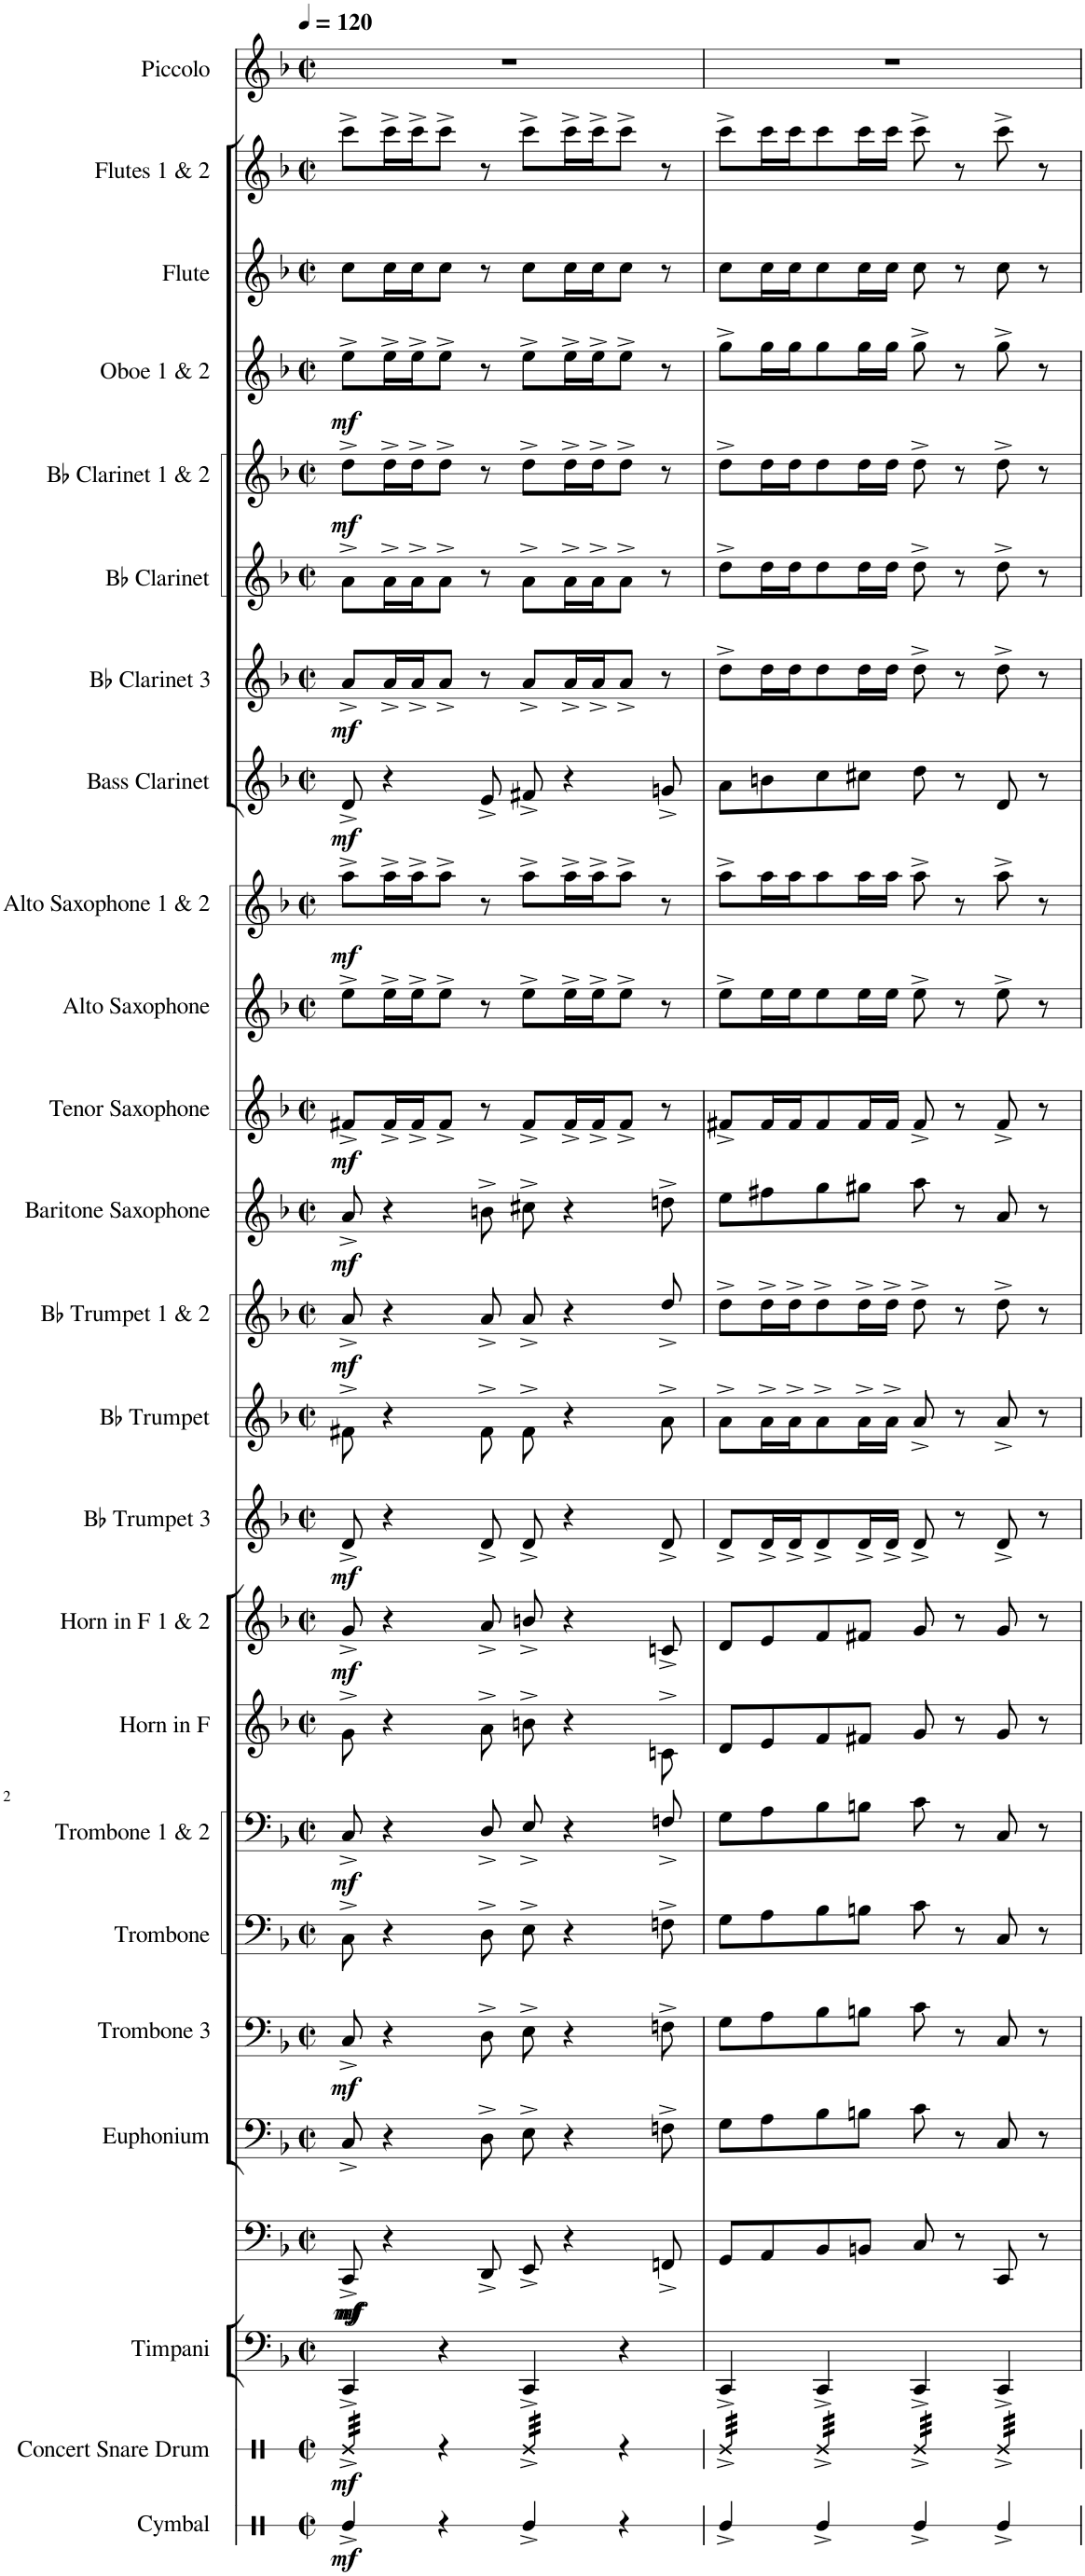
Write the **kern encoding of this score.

**kern	**dynam	**kern	**dynam	**kern	**kern	**dynam	**kern	**kern	**dynam	**kern	**kern	**dynam	**kern	**kern	**dynam	**kern	**dynam	**kern	**kern	**dynam	**kern	**dynam	**kern	**dynam	**kern	**kern	**dynam	**kern	**dynam	**kern	**dynam	**kern	**kern	**dynam	**kern	**dynam	**kern	**kern	**kern
*part25	*part25	*part24	*part24	*part23	*part22	*part22	*part21	*part20	*part20	*part19	*part18	*part18	*part17	*part16	*part16	*part15	*part15	*part14	*part13	*part13	*part12	*part12	*part11	*part11	*part10	*part9	*part9	*part8	*part8	*part7	*part7	*part6	*part5	*part5	*part4	*part4	*part3	*part2	*part1
*staff25	*staff25	*staff24	*staff24	*staff23	*staff22	*staff22	*staff21	*staff20	*staff20	*staff19	*staff18	*staff18	*staff17	*staff16	*staff16	*staff15	*staff15	*staff14	*staff13	*staff13	*staff12	*staff12	*staff11	*staff11	*staff10	*staff9	*staff9	*staff8	*staff8	*staff7	*staff7	*staff6	*staff5	*staff5	*staff4	*staff4	*staff3	*staff2	*staff1
*I"Cymbal	*	*I"Concert Snare Drum	*	*I"Timpani	*I"Tuba	*	*I"Euphonium	*I"Trombone 3	*	*I"Trombone	*I"Trombone 1 &amp; 2	*	*I"Horn in F	*I"Horn in F 1 &amp; 2	*	*I"Bb Trumpet 3	*	*I"Bb Trumpet	*I"Bb Trumpet 1 &amp; 2	*	*I"Baritone Saxophone	*	*I"Tenor Saxophone	*	*I"Alto Saxophone	*I"Alto Saxophone 1 &amp; 2	*	*I"Bass Clarinet	*	*I"Bb Clarinet 3	*	*I"Bb Clarinet	*I"Bb Clarinet 1 &amp; 2	*	*I"Oboe 1 &amp; 2	*	*I"Flute	*I"Flutes 1 &amp; 2	*I"Piccolo
*I'Cym.	*	*I'Con. Sn.	*	*I'Timp.	*I'Tba.	*	*I'Euph.	*	*	*I'Tbn.	*I'Tbn. 1	*	*	*	*	*I'Bb Tpt. 2	*	*I'Bb Tpt.	*I'Bb Tpt. 1	*	*I'Bar. Sax.	*	*I'T. Sax.	*	*I'A. Sax.	*I'A. Sax.	*	*I'B. Cl.	*	*I'Bb Cl. 2	*	*I'Bb Cl.	*I'Bb Cl. 1	*	*I'Ob.	*	*I'Fl.	*I'Fl.	*I'Picc.
*stria1	*	*stria1	*	*	*	*	*	*	*	*	*	*	*	*	*	*	*	*	*	*	*	*	*	*	*	*	*	*	*	*	*	*	*	*	*	*	*	*	*
*clefX	*	*clefX	*	*clefF4	*clefF4	*	*clefF4	*clefF4	*	*clefF4	*clefF4	*	*clefG2	*clefG2	*	*clefG2	*	*clefG2	*clefG2	*	*clefG2	*	*clefG2	*	*clefG2	*clefG2	*	*clefG2	*	*clefG2	*	*clefG2	*clefG2	*	*clefG2	*	*clefG2	*clefG2	*clefG2
*	*	*	*	*	*	*	*	*	*	*	*	*	*Trd4c7	*Trd4c7	*	*Trd1c2	*	*Trd1c2	*Trd1c2	*	*Trd12c21	*	*Trd8c14	*	*Trd5c9	*Trd5c9	*	*Trd8c14	*	*Trd1c2	*	*Trd1c2	*Trd1c2	*	*	*	*	*	*Trd-7c-12
*k[]	*	*k[]	*	*k[b-]	*k[b-]	*	*k[b-]	*k[b-]	*	*k[b-]	*k[b-]	*	*k[b-]	*k[b-]	*	*k[b-]	*	*k[b-]	*k[b-]	*	*k[b-]	*	*k[b-]	*	*k[b-]	*k[b-]	*	*k[b-]	*	*k[b-]	*	*k[b-]	*k[b-]	*	*k[b-]	*	*k[b-]	*k[b-]	*k[b-]
*M2/2	*	*M2/2	*	*M2/2	*M2/2	*	*M2/2	*M2/2	*	*M2/2	*M2/2	*	*M2/2	*M2/2	*	*M2/2	*	*M2/2	*M2/2	*	*M2/2	*	*M2/2	*	*M2/2	*M2/2	*	*M2/2	*	*M2/2	*	*M2/2	*M2/2	*	*M2/2	*	*M2/2	*M2/2	*M2/2
*met(c|)	*	*met(c|)	*	*met(c|)	*met(c|)	*	*met(c|)	*met(c|)	*	*met(c|)	*met(c|)	*	*met(c|)	*met(c|)	*	*met(c|)	*	*met(c|)	*met(c|)	*	*met(c|)	*	*met(c|)	*	*met(c|)	*met(c|)	*	*met(c|)	*	*met(c|)	*	*met(c|)	*met(c|)	*	*met(c|)	*	*met(c|)	*met(c|)	*met(c|)
*MM120	*	*MM120	*	*MM120	*MM120	*	*MM120	*MM120	*	*MM120	*MM120	*	*MM120	*MM120	*	*MM120	*	*MM120	*MM120	*	*MM120	*	*MM120	*	*MM120	*MM120	*	*MM120	*	*MM120	*	*MM120	*MM120	*	*MM120	*	*MM120	*MM120	*MM120
=1	=1	=1	=1	=1	=1	=1	=1	=1	=1	=1	=1	=1	=1	=1	=1	=1	=1	=1	=1	=1	=1	=1	=1	=1	=1	=1	=1	=1	=1	=1	=1	=1	=1	=1	=1	=1	=1	=1	=1
!	!LO:DY:b	!	!LO:DY:b	!	!	!LO:DY:b	!	!	!	!	!	!	!	!	!	!	!	!	!	!	!	!	!	!	!	!	!	!	!	!	!	!	!	!	!	!	!	!	!
!	!	!	!	!	!	!LO:DY:n=1:b	!	!	!LO:DY:b	!	!	!LO:DY:b	!	!	!LO:DY:b	!	!LO:DY:b	!	!	!LO:DY:b	!	!LO:DY:b	!	!LO:DY:b	!	!	!LO:DY:b	!	!LO:DY:b	!	!LO:DY:b	!	!	!LO:DY:b	!	!LO:DY:b	!	!	!
*	*	*tremolo	*	*	*	*	*	*	*	*	*	*	*	*	*	*	*	*	*	*	*	*	*	*	*	*	*	*	*	*	*	*	*	*	*	*	*	*	*
4Re^/	mf	32Re^/LLL	mf	4CC^/	8CC^/	mf mf	8C^/	8C^/	mf	8C^\	8C^/	mf	8g^\	8g^/	mf	8d^/	mf	8f#X^\	8a^/	mf	8a^/	mf	8f#X^/L	mf	8ee^\L	8aa^\L	mf	8d^/	mf	8a^/L	mf	8a^\L	8dd^\L	mf	8ee^\L	mf	8cc\L	8ccc^\L	1r
.	.	32Re^/	.	.	.	.	.	.	.	.	.	.	.	.	.	.	.	.	.	.	.	.	.	.	.	.	.	.	.	.	.	.	.	.	.	.	.	.	.
.	.	32Re^/	.	.	.	.	.	.	.	.	.	.	.	.	.	.	.	.	.	.	.	.	.	.	.	.	.	.	.	.	.	.	.	.	.	.	.	.	.
.	.	32Re^/	.	.	.	.	.	.	.	.	.	.	.	.	.	.	.	.	.	.	.	.	.	.	.	.	.	.	.	.	.	.	.	.	.	.	.	.	.
.	.	32Re^/	.	.	4r	.	4r	4r	.	4r	4r	.	4r	4r	.	4r	.	4r	4r	.	4r	.	16f#^/L	.	16ee^\L	16aa^\L	.	4r	.	16a^/L	.	16a^\L	16dd^\L	.	16ee^\L	.	16cc\L	16ccc^\L	.
.	.	32Re^/	.	.	.	.	.	.	.	.	.	.	.	.	.	.	.	.	.	.	.	.	.	.	.	.	.	.	.	.	.	.	.	.	.	.	.	.	.
.	.	32Re^/	.	.	.	.	.	.	.	.	.	.	.	.	.	.	.	.	.	.	.	.	16f#^/J	.	16ee^\J	16aa^\J	.	.	.	16a^/J	.	16a^\J	16dd^\J	.	16ee^\J	.	16cc\J	16ccc^\J	.
.	.	32Re^/JJJ	.	.	.	.	.	.	.	.	.	.	.	.	.	.	.	.	.	.	.	.	.	.	.	.	.	.	.	.	.	.	.	.	.	.	.	.	.
4r	.	4r	.	4r	.	.	.	.	.	.	.	.	.	.	.	.	.	.	.	.	.	.	8f#^/J	.	8ee^\J	8aa^\J	.	.	.	8a^/J	.	8a^\J	8dd^\J	.	8ee^\J	.	8cc\J	8ccc^\J	.
.	.	.	.	.	8DD^/	.	8D^\	8D^\	.	8D^\	8D^/	.	8a^\	8a^/	.	8d^/	.	8f#^\	8a^/	.	8bn^\	.	8r	.	8r	8r	.	8e^/	.	8r	.	8r	8r	.	8r	.	8r	8r	.
4Re^/	.	32Re^/LLL	.	4CC^/	8EE^/	.	8E^\	8E^\	.	8E^\	8E^/	.	8bn^\	8bn^/	.	8d^/	.	8f#^\	8a^/	.	8cc#X^\	.	8f#^/L	.	8ee^\L	8aa^\L	.	8f#X^/	.	8a^/L	.	8a^\L	8dd^\L	.	8ee^\L	.	8cc\L	8ccc^\L	.
.	.	32Re^/	.	.	.	.	.	.	.	.	.	.	.	.	.	.	.	.	.	.	.	.	.	.	.	.	.	.	.	.	.	.	.	.	.	.	.	.	.
.	.	32Re^/	.	.	.	.	.	.	.	.	.	.	.	.	.	.	.	.	.	.	.	.	.	.	.	.	.	.	.	.	.	.	.	.	.	.	.	.	.
.	.	32Re^/	.	.	.	.	.	.	.	.	.	.	.	.	.	.	.	.	.	.	.	.	.	.	.	.	.	.	.	.	.	.	.	.	.	.	.	.	.
.	.	32Re^/	.	.	4r	.	4r	4r	.	4r	4r	.	4r	4r	.	4r	.	4r	4r	.	4r	.	16f#^/L	.	16ee^\L	16aa^\L	.	4r	.	16a^/L	.	16a^\L	16dd^\L	.	16ee^\L	.	16cc\L	16ccc^\L	.
.	.	32Re^/	.	.	.	.	.	.	.	.	.	.	.	.	.	.	.	.	.	.	.	.	.	.	.	.	.	.	.	.	.	.	.	.	.	.	.	.	.
.	.	32Re^/	.	.	.	.	.	.	.	.	.	.	.	.	.	.	.	.	.	.	.	.	16f#^/J	.	16ee^\J	16aa^\J	.	.	.	16a^/J	.	16a^\J	16dd^\J	.	16ee^\J	.	16cc\J	16ccc^\J	.
.	.	32Re^/JJJ	.	.	.	.	.	.	.	.	.	.	.	.	.	.	.	.	.	.	.	.	.	.	.	.	.	.	.	.	.	.	.	.	.	.	.	.	.
4r	.	4r	.	4r	.	.	.	.	.	.	.	.	.	.	.	.	.	.	.	.	.	.	8f#^/J	.	8ee^\J	8aa^\J	.	.	.	8a^/J	.	8a^\J	8dd^\J	.	8ee^\J	.	8cc\J	8ccc^\J	.
.	.	.	.	.	8FFn^/	.	8Fn^\	8Fn^\	.	8Fn^\	8Fn^/	.	8cn^\	8cn^/	.	8d^/	.	8a^\	8dd^/	.	8ddn^\	.	8r	.	8r	8r	.	8gn^/	.	8r	.	8r	8r	.	8r	.	8r	8r	.
=2	=2	=2	=2	=2	=2	=2	=2	=2	=2	=2	=2	=2	=2	=2	=2	=2	=2	=2	=2	=2	=2	=2	=2	=2	=2	=2	=2	=2	=2	=2	=2	=2	=2	=2	=2	=2	=2	=2	=2
4Re^/	.	32Re^/LLL	.	4CC^/	8GG/L	.	8G\L	8G\L	.	8G\L	8G\L	.	8d/L	8d/L	.	8d^/L	.	8a^\L	8dd^\L	.	8ee\L	.	8f#X^/L	.	8ee^\L	8aa^\L	.	8a\L	.	8dd^\L	.	8dd^\L	8dd^\L	.	8gg^\L	.	8cc\L	8ccc^\L	1r
.	.	32Re^/	.	.	.	.	.	.	.	.	.	.	.	.	.	.	.	.	.	.	.	.	.	.	.	.	.	.	.	.	.	.	.	.	.	.	.	.	.
.	.	32Re^/	.	.	.	.	.	.	.	.	.	.	.	.	.	.	.	.	.	.	.	.	.	.	.	.	.	.	.	.	.	.	.	.	.	.	.	.	.
.	.	32Re^/	.	.	.	.	.	.	.	.	.	.	.	.	.	.	.	.	.	.	.	.	.	.	.	.	.	.	.	.	.	.	.	.	.	.	.	.	.
.	.	32Re^/	.	.	8AA/	.	8A\	8A\	.	8A\	8A\	.	8e/	8e/	.	16d^/L	.	16a^\L	16dd^\L	.	8ff#X\	.	16f#/L	.	16ee\L	16aa\L	.	8bn\	.	16dd\L	.	16dd\L	16dd\L	.	16gg\L	.	16cc\L	16ccc\L	.
.	.	32Re^/	.	.	.	.	.	.	.	.	.	.	.	.	.	.	.	.	.	.	.	.	.	.	.	.	.	.	.	.	.	.	.	.	.	.	.	.	.
.	.	32Re^/	.	.	.	.	.	.	.	.	.	.	.	.	.	16d^/J	.	16a^\J	16dd^\J	.	.	.	16f#/J	.	16ee\J	16aa\J	.	.	.	16dd\J	.	16dd\J	16dd\J	.	16gg\J	.	16cc\J	16ccc\J	.
.	.	32Re^/JJJ	.	.	.	.	.	.	.	.	.	.	.	.	.	.	.	.	.	.	.	.	.	.	.	.	.	.	.	.	.	.	.	.	.	.	.	.	.
4Re^/	.	32Re^/LLL	.	4CC^/	8BB-/	.	8B-\	8B-\	.	8B-\	8B-\	.	8f/	8f/	.	8d^/	.	8a^\	8dd^\	.	8gg\	.	8f#/	.	8ee\	8aa\	.	8cc\	.	8dd\	.	8dd\	8dd\	.	8gg\	.	8cc\	8ccc\	.
.	.	32Re^/	.	.	.	.	.	.	.	.	.	.	.	.	.	.	.	.	.	.	.	.	.	.	.	.	.	.	.	.	.	.	.	.	.	.	.	.	.
.	.	32Re^/	.	.	.	.	.	.	.	.	.	.	.	.	.	.	.	.	.	.	.	.	.	.	.	.	.	.	.	.	.	.	.	.	.	.	.	.	.
.	.	32Re^/	.	.	.	.	.	.	.	.	.	.	.	.	.	.	.	.	.	.	.	.	.	.	.	.	.	.	.	.	.	.	.	.	.	.	.	.	.
.	.	32Re^/	.	.	8BBn/J	.	8Bn\J	8Bn\J	.	8Bn\J	8Bn\J	.	8f#X/J	8f#X/J	.	16d^/L	.	16a^\L	16dd^\L	.	8gg#X\J	.	16f#/L	.	16ee\L	16aa\L	.	8cc#X\J	.	16dd\L	.	16dd\L	16dd\L	.	16gg\L	.	16cc\L	16ccc\L	.
.	.	32Re^/	.	.	.	.	.	.	.	.	.	.	.	.	.	.	.	.	.	.	.	.	.	.	.	.	.	.	.	.	.	.	.	.	.	.	.	.	.
.	.	32Re^/	.	.	.	.	.	.	.	.	.	.	.	.	.	16d^/JJ	.	16a^\JJ	16dd^\JJ	.	.	.	16f#/JJ	.	16ee\JJ	16aa\JJ	.	.	.	16dd\JJ	.	16dd\JJ	16dd\JJ	.	16gg\JJ	.	16cc\JJ	16ccc\JJ	.
.	.	32Re^/JJJ	.	.	.	.	.	.	.	.	.	.	.	.	.	.	.	.	.	.	.	.	.	.	.	.	.	.	.	.	.	.	.	.	.	.	.	.	.
4Re^/	.	32Re^/LLL	.	4CC^/	8C/	.	8c\	8c\	.	8c\	8c\	.	8g/	8g/	.	8d^/	.	8a^/	8dd^\	.	8aa\	.	8f#^/	.	8ee^\	8aa^\	.	8dd\	.	8dd^\	.	8dd^\	8dd^\	.	8gg^\	.	8cc\	8ccc^\	.
.	.	32Re^/	.	.	.	.	.	.	.	.	.	.	.	.	.	.	.	.	.	.	.	.	.	.	.	.	.	.	.	.	.	.	.	.	.	.	.	.	.
.	.	32Re^/	.	.	.	.	.	.	.	.	.	.	.	.	.	.	.	.	.	.	.	.	.	.	.	.	.	.	.	.	.	.	.	.	.	.	.	.	.
.	.	32Re^/	.	.	.	.	.	.	.	.	.	.	.	.	.	.	.	.	.	.	.	.	.	.	.	.	.	.	.	.	.	.	.	.	.	.	.	.	.
.	.	32Re^/	.	.	8r	.	8r	8r	.	8r	8r	.	8r	8r	.	8r	.	8r	8r	.	8r	.	8r	.	8r	8r	.	8r	.	8r	.	8r	8r	.	8r	.	8r	8r	.
.	.	32Re^/	.	.	.	.	.	.	.	.	.	.	.	.	.	.	.	.	.	.	.	.	.	.	.	.	.	.	.	.	.	.	.	.	.	.	.	.	.
.	.	32Re^/	.	.	.	.	.	.	.	.	.	.	.	.	.	.	.	.	.	.	.	.	.	.	.	.	.	.	.	.	.	.	.	.	.	.	.	.	.
.	.	32Re^/JJJ	.	.	.	.	.	.	.	.	.	.	.	.	.	.	.	.	.	.	.	.	.	.	.	.	.	.	.	.	.	.	.	.	.	.	.	.	.
4Re^/	.	32Re^/LLL	.	4CC^/	8CC/	.	8C/	8C/	.	8C/	8C/	.	8g/	8g/	.	8d^/	.	8a^/	8dd^\	.	8a/	.	8f#^/	.	8ee^\	8aa^\	.	8d/	.	8dd^\	.	8dd^\	8dd^\	.	8gg^\	.	8cc\	8ccc^\	.
.	.	32Re^/	.	.	.	.	.	.	.	.	.	.	.	.	.	.	.	.	.	.	.	.	.	.	.	.	.	.	.	.	.	.	.	.	.	.	.	.	.
.	.	32Re^/	.	.	.	.	.	.	.	.	.	.	.	.	.	.	.	.	.	.	.	.	.	.	.	.	.	.	.	.	.	.	.	.	.	.	.	.	.
.	.	32Re^/	.	.	.	.	.	.	.	.	.	.	.	.	.	.	.	.	.	.	.	.	.	.	.	.	.	.	.	.	.	.	.	.	.	.	.	.	.
.	.	32Re^/	.	.	8r	.	8r	8r	.	8r	8r	.	8r	8r	.	8r	.	8r	8r	.	8r	.	8r	.	8r	8r	.	8r	.	8r	.	8r	8r	.	8r	.	8r	8r	.
.	.	32Re^/	.	.	.	.	.	.	.	.	.	.	.	.	.	.	.	.	.	.	.	.	.	.	.	.	.	.	.	.	.	.	.	.	.	.	.	.	.
.	.	32Re^/	.	.	.	.	.	.	.	.	.	.	.	.	.	.	.	.	.	.	.	.	.	.	.	.	.	.	.	.	.	.	.	.	.	.	.	.	.
.	.	32Re^/JJJ	.	.	.	.	.	.	.	.	.	.	.	.	.	.	.	.	.	.	.	.	.	.	.	.	.	.	.	.	.	.	.	.	.	.	.	.	.
*	*	*Xtremolo	*	*	*	*	*	*	*	*	*	*	*	*	*	*	*	*	*	*	*	*	*	*	*	*	*	*	*	*	*	*	*	*	*	*	*	*	*
=	=	=	=	=	=	=	=	=	=	=	=	=	=	=	=	=	=	=	=	=	=	=	=	=	=	=	=	=	=	=	=	=	=	=	=	=	=	=	=
*-	*-	*-	*-	*-	*-	*-	*-	*-	*-	*-	*-	*-	*-	*-	*-	*-	*-	*-	*-	*-	*-	*-	*-	*-	*-	*-	*-	*-	*-	*-	*-	*-	*-	*-	*-	*-	*-	*-	*-
